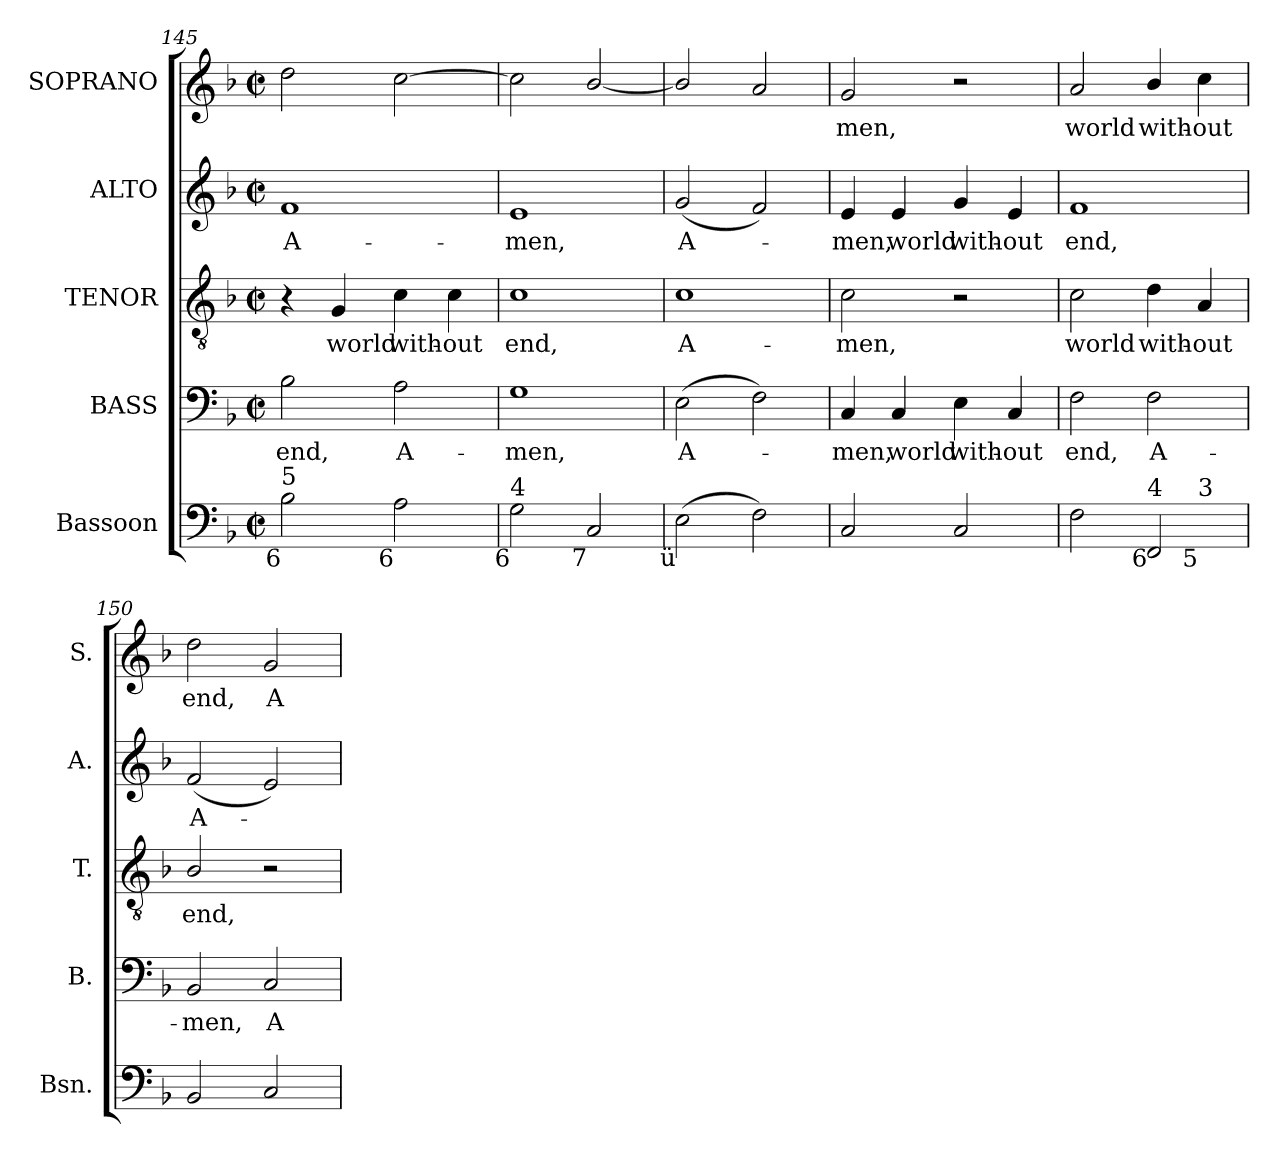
**kern	**kern	**text	**kern	**text	**kern	**text	**kern	**text
*part5	*part4	*part4	*part3	*part3	*part2	*part2	*part1	*part1
*staff5	*staff4	*staff4	*staff3	*staff3	*staff2	*staff2	*staff1	*staff1
*I"Bassoon	*I"BASS	*	*I"TENOR	*	*I"ALTO	*	*I"SOPRANO	*
*I'Bsn.	*I'B.	*	*I'T.	*	*I'A.	*	*I'S.	*
*clefF4	*clefF4	*	*clefGv2	*	*clefG2	*	*clefG2	*
*	*	*	*ITrd7c12	*	*	*	*	*
*k[b-]	*k[b-]	*	*k[b-]	*	*k[b-]	*	*k[b-]	*
*F:	*F:	*	*F:	*	*F:	*	*F:	*
*M2/2	*M2/2	*	*M2/2	*	*M2/2	*	*M2/2	*
*met(c|)	*met(c|)	*	*met(c|)	*	*met(c|)	*	*met(c|)	*
=145	=145	=145	=145	=145	=145	=145	=145	=145
!	!	!LO:LY:b:color=#000000	!	!	!	!	!	!
!LO:TX:b:rj:t=6	!	!	!	!	!	!	!	!
!LO:TX:t=5	!	!	!	!	!	!	!	!
!	!	!	!	!	!	!LO:LY:b:color=#000000	!	!
2B-i\	2B-i\	end,	4r	.	1fi	A-	2ddi\	.
!	!	!	!	!LO:LY:b:color=#000000	!	!	!	!
.	.	.	4GGi/	world	.	.	.	.
!	!	!LO:LY:b:color=#000000	!	!	!	!	!	!
!LO:TX:b:rj:t=6	!	!	!	!	!	!	!	!
!	!	!	!	!LO:LY:b:color=#000000	!	!	!	!
2Ai\	2Ai\	A-	4Ci\	with-	.	.	[2cci\	.
!	!	!	!	!LO:LY:b:color=#000000	!	!	!	!
.	.	.	4Ci\	-out	.	.	.	.
=146	=146	=146	=146	=146	=146	=146	=146	=146
!	!	!LO:LY:b:color=#000000	!	!	!	!	!	!
!	!	!	!	!LO:LY:b:color=#000000	!	!	!	!
!LO:TX:b:rj:t=6	!	!	!	!	!	!	!	!
!LO:TX:t=4	!	!	!	!	!	!	!	!
!	!	!	!	!	!	!LO:LY:b:color=#000000	!	!
2Gi\	1Gi	-men,	1Ci	end,	1ei	-men,	2cci\]	.
!LO:TX:b:rj:t=7	!	!	!	!	!	!	!	!
2Ci/	.	.	.	.	.	.	[2b-i/	.
=147	=147	=147	=147	=147	=147	=147	=147	=147
!	!	!LO:LY:b:color=#000000	!	!	!	!	!	!
!	!	!	!	!LO:LY:b:color=#000000	!	!	!	!
!LO:TX:b:rj:t=ü	!	!	!	!	!	!	!	!
!	!	!	!	!	!	!LO:LY:b:color=#000000	!	!
(2Ei\	(2Ei\	A-	1Ci	A-	(2gi/	A-	2b-i/]	.
2Fi\)	2Fi\)	.	.	.	2fi/)	.	2ai/	.
=148	=148	=148	=148	=148	=148	=148	=148	=148
!	!	!LO:LY:b:color=#000000	!	!	!	!	!	!
!	!	!	!	!LO:LY:b:color=#000000	!	!	!	!
!	!	!	!	!	!	!LO:LY:b:color=#000000	!	!
!	!	!	!	!	!	!	!	!LO:LY:b:color=#000000
2Ci/	4Ci/	-men,	2Ci\	-men,	4ei/	-men,	2gi/	-men,
!	!	!LO:LY:b:color=#000000	!	!	!	!	!	!
!	!	!	!	!	!	!LO:LY:b:color=#000000	!	!
.	4Ci/	world	.	.	4ei/	world	.	.
!	!	!LO:LY:b:color=#000000	!	!	!	!	!	!
!	!	!	!	!	!	!LO:LY:b:color=#000000	!	!
2Ci/	4Ei\	with-	2r	.	4gi/	with-	2r	.
!	!	!LO:LY:b:color=#000000	!	!	!	!	!	!
!	!	!	!	!	!	!LO:LY:b:color=#000000	!	!
.	4Ci/	-out	.	.	4ei/	-out	.	.
=149	=149	=149	=149	=149	=149	=149	=149	=149
!	!	!LO:LY:b:color=#000000	!	!	!	!	!	!
!	!	!	!	!LO:LY:b:color=#000000	!	!	!	!
!	!	!	!	!	!	!LO:LY:b:color=#000000	!	!
!	!	!	!	!	!	!	!	!LO:LY:b:color=#000000
*^	*	*	*	*	*	*	*	*
2Fi\	2.ryy	2Fi\	end,	2Ci\	world	1fi	end,	2ai/	world
!	!	!	!LO:LY:b:color=#000000	!	!	!	!	!	!
!	!	!	!	!	!LO:LY:b:color=#000000	!	!	!	!
!LO:TX:b:rj:t=6	!	!	!	!	!	!	!	!	!
!LO:TX:t=4	!	!	!	!	!	!	!	!	!
!	!	!	!	!	!	!	!	!	!LO:LY:b:color=#000000
2FFi/	.	2Fi\	A-	4Di\	with-	.	.	4b-i/	with-
!	!	!	!	!	!LO:LY:b:color=#000000	!	!	!	!
!	!LO:TX:b:rj:t=5	!	!	!	!	!	!	!	!
!	!LO:TX:t=3	!	!	!	!	!	!	!	!
!	!	!	!	!	!	!	!	!	!LO:LY:b:color=#000000
.	4ryy	.	.	4AAi/	-out	.	.	4cci\	-out
*v	*v	*	*	*	*	*	*	*	*
!!LO:LB:g=z
=150	=150	=150	=150	=150	=150	=150	=150	=150
*^	*	*	*	*	*	*	*	*
!	!	!	!LO:LY:b:color=#000000	!	!	!	!	!	!
*v	*v	*	*	*	*	*	*	*	*
*^	*	*	*	*	*	*	*	*
!	!	!	!	!	!LO:LY:b:color=#000000	!	!	!	!
*v	*v	*	*	*	*	*	*	*	*
*^	*	*	*	*	*	*	*	*
!	!	!	!	!	!	!	!LO:LY:b:color=#000000	!	!
*v	*v	*	*	*	*	*	*	*	*
*^	*	*	*	*	*	*	*	*
!LO:TX:b:t=Notes&colon;	!	!	!	!	!	!	!	!	!
!LO:TX:t=The original order of staves is 2d. - 1st. - [Instrumental bass] in the opening symphony, and Tenor - [Alto] - Treble	!	!	!	!	!	!	!	!	!
!LO:TX:t=- [Bass] - [Instrumental bass] for full chorus sections thereafter.	!	!	!	!	!	!	!	!	!
!LO:TX:t=The Alto part is printed in the treble clef in the source, an octave above sounding pitch.	!	!	!	!	!	!	!	!	!
!LO:TX:t=The order of parts for the trio (bars 98-123) in the source is Tenor - Alto - [Bass] - [Instrumental Bass].	!	!	!	!	!	!	!	!	!
!LO:TX:t=The symphony at bars 119-123 is printed on the alto and tenor parts in the source, as given here&colon; the alto part for this	!	!	!	!	!	!	!	!	!
!LO:TX:t=symphony has not been transposed by an octave in transcription.	!	!	!	!	!	!	!	!	!
!	!	!	!	!	!	!	!	!	!LO:LY:b:color=#000000
*v	*v	*	*	*	*	*	*	*	*
2BB-i/	2BB-i/	-men,	2BB-i/	end,	(2fi/	A-	2ddi\	end,
!	!	!LO:LY:b:color=#000000	!	!	!	!	!	!
!	!	!	!	!	!	!	!	!LO:LY:b:color=#000000
2Ci/	2Ci/	A-	2r	.	2ei/)	.	2gi/	A-
=	=	=	=	=	=	=	=	=
*-	*-	*-	*-	*-	*-	*-	*-	*-
